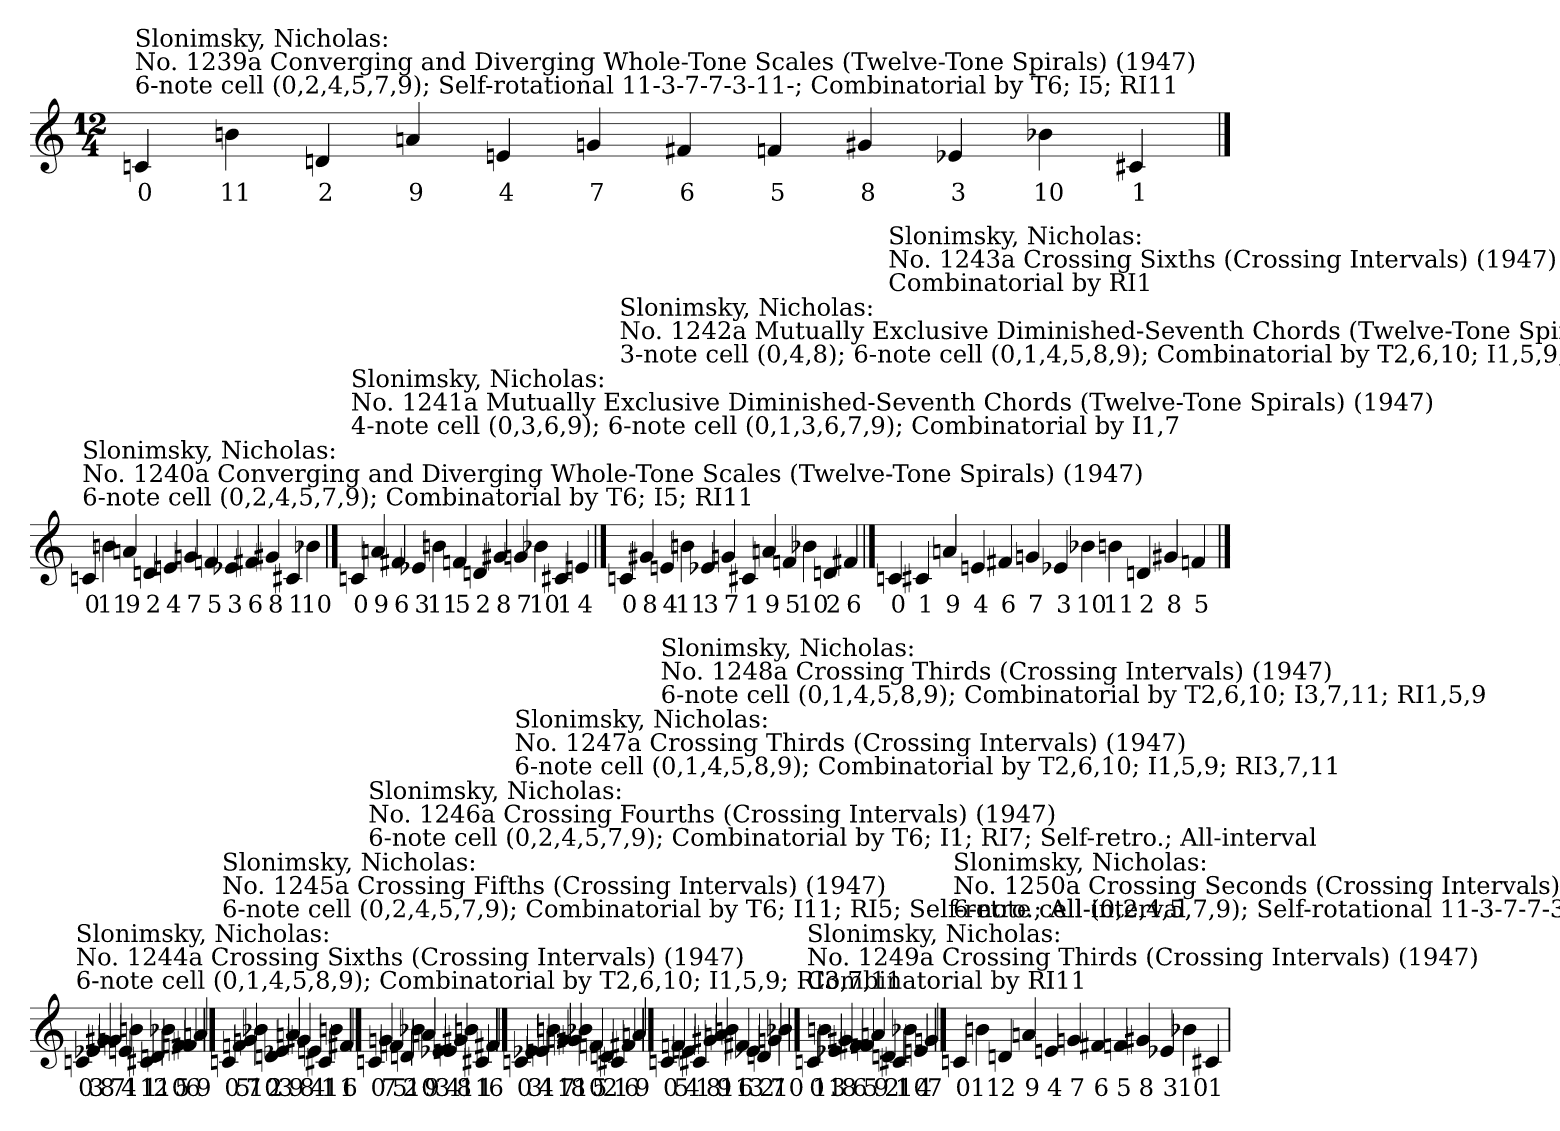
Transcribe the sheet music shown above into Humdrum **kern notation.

**kern	**text
*part1	*part1
*staff1	*staff1
!!LO:LB:g=z
*M12/4	*
==1177	==1177
!LO:TX:t=Slonimsky, Nicholas&colon; \nNo. 1239a Converging and Diverging Whole-Tone Scales (Twelve-Tone Spirals) (1947)\n6-note cell (0,2,4,5,7,9); Self-rotational 11-3-7-7-3-11-; Combinatorial by T6; I5; RI11	!
4cn	0
4bn	11
4dn	2
4an	9
4en	4
4gn	7
4f#X	6
4fn	5
4g#X	8
4e-X	3
4b-X	10
4c#X	1
!!LO:LB:g=z
==1178	==1178
!LO:TX:t=Slonimsky, Nicholas&colon; \nNo. 1240a Converging and Diverging Whole-Tone Scales (Twelve-Tone Spirals) (1947)\n6-note cell (0,2,4,5,7,9); Combinatorial by T6; I5; RI11	!
4cn	0
4bn	11
4an	9
4dn	2
4en	4
4gn	7
4fn	5
4e-X	3
4f#X	6
4g#X	8
4c#X	1
4b-X	10
!!LO:LB:g=z
==1179	==1179
!LO:TX:t=Slonimsky, Nicholas&colon; \nNo. 1241a Mutually Exclusive Diminished-Seventh Chords (Twelve-Tone Spirals) (1947)\n4-note cell (0,3,6,9); 6-note cell (0,1,3,6,7,9); Combinatorial by I1,7	!
4cn	0
4an	9
4f#X	6
4e-X	3
4bn	11
4fn	5
4dn	2
4g#X	8
4gn	7
4b-X	10
4c#X	1
4en	4
!!LO:LB:g=z
==1180	==1180
!LO:TX:t=Slonimsky, Nicholas&colon; \nNo. 1242a Mutually Exclusive Diminished-Seventh Chords (Twelve-Tone Spirals) (1947)\n3-note cell (0,4,8); 6-note cell (0,1,4,5,8,9); Combinatorial by T2,6,10; I1,5,9; RI3,7,11; Self-retro.	!
4cn	0
4g#X	8
4en	4
4bn	11
4e-X	3
4gn	7
4c#X	1
4an	9
4fn	5
4b-X	10
4dn	2
4f#X	6
!!LO:LB:g=z
==1181	==1181
!LO:TX:t=Slonimsky, Nicholas&colon; \nNo. 1243a Crossing Sixths (Crossing Intervals) (1947)\nCombinatorial by RI1	!
4cn	0
4c#X	1
4an	9
4en	4
4f#X	6
4gn	7
4e-X	3
4b-X	10
4bn	11
4dn	2
4g#X	8
4fn	5
!!LO:LB:g=z
==1182	==1182
!LO:TX:t=Slonimsky, Nicholas&colon; \nNo. 1244a Crossing Sixths (Crossing Intervals) (1947)\n6-note cell (0,1,4,5,8,9); Combinatorial by T2,6,10; I1,5,9; RI3,7,11	!
4cn	0
4e-X	3
4g#X	8
4gn	7
4en	4
4bn	11
4c#X	1
4dn	2
4b-X	10
4fn	5
4f#X	6
4an	9
!!LO:LB:g=z
==1183	==1183
!LO:TX:t=Slonimsky, Nicholas&colon; \nNo. 1245a Crossing Fifths (Crossing Intervals) (1947)\n6-note cell (0,2,4,5,7,9); Combinatorial by T6; I11; RI5; Self-retro.; All-interval	!
4cn	0
4fn	5
4gn	7
4b-X	10
4dn	2
4e-X	3
4an	9
4g#X	8
4en	4
4c#X	1
4bn	11
4f#X	6
!!LO:LB:g=z
==1184	==1184
!LO:TX:t=Slonimsky, Nicholas&colon; \nNo. 1246a Crossing Fourths (Crossing Intervals) (1947)\n6-note cell (0,2,4,5,7,9); Combinatorial by T6; I1; RI7; Self-retro.; All-interval	!
4cn	0
4gn	7
4fn	5
4dn	2
4b-X	10
4an	9
4e-X	3
4en	4
4g#X	8
4bn	11
4c#X	1
4f#X	6
!!LO:LB:g=z
==1185	==1185
!LO:TX:t=Slonimsky, Nicholas&colon; \nNo. 1247a Crossing Thirds (Crossing Intervals) (1947)\n6-note cell (0,1,4,5,8,9); Combinatorial by T2,6,10; I1,5,9; RI3,7,11	!
4cn	0
4e-X	3
4en	4
4bn	11
4gn	7
4g#X	8
4b-X	10
4fn	5
4dn	2
4c#X	1
4f#X	6
4an	9
!!LO:LB:g=z
==1186	==1186
!LO:TX:t=Slonimsky, Nicholas&colon; \nNo. 1248a Crossing Thirds (Crossing Intervals) (1947)\n6-note cell (0,1,4,5,8,9); Combinatorial by T2,6,10; I3,7,11; RI1,5,9	!
4cn	0
4fn	5
4en	4
4c#X	1
4g#X	8
4an	9
4bn	11
4f#X	6
4e-X	3
4dn	2
4gn	7
4b-X	10
!!LO:LB:g=z
==1187	==1187
!LO:TX:t=Slonimsky, Nicholas&colon; \nNo. 1249a Crossing Thirds (Crossing Intervals) (1947)\nCombinatorial by RI11	!
4cn	0
4bn	11
4e-X	3
4g#X	8
4f#X	6
4fn	5
4an	9
4dn	2
4c#X	1
4b-X	10
4en	4
4gn	7
!!LO:LB:g=z
==1188	==1188
!LO:TX:t=Slonimsky, Nicholas&colon; \nNo. 1250a Crossing Seconds (Crossing Intervals) (1947)\n6-note cell (0,2,4,5,7,9); Self-rotational 11-3-7-7-3-11-; Combinatorial by T6; I5; RI11	!
4cn	0
4bn	11
4dn	2
4an	9
4en	4
4gn	7
4f#X	6
4fn	5
4g#X	8
4e-X	3
4b-X	10
4c#X	1
=	=
*-	*-
